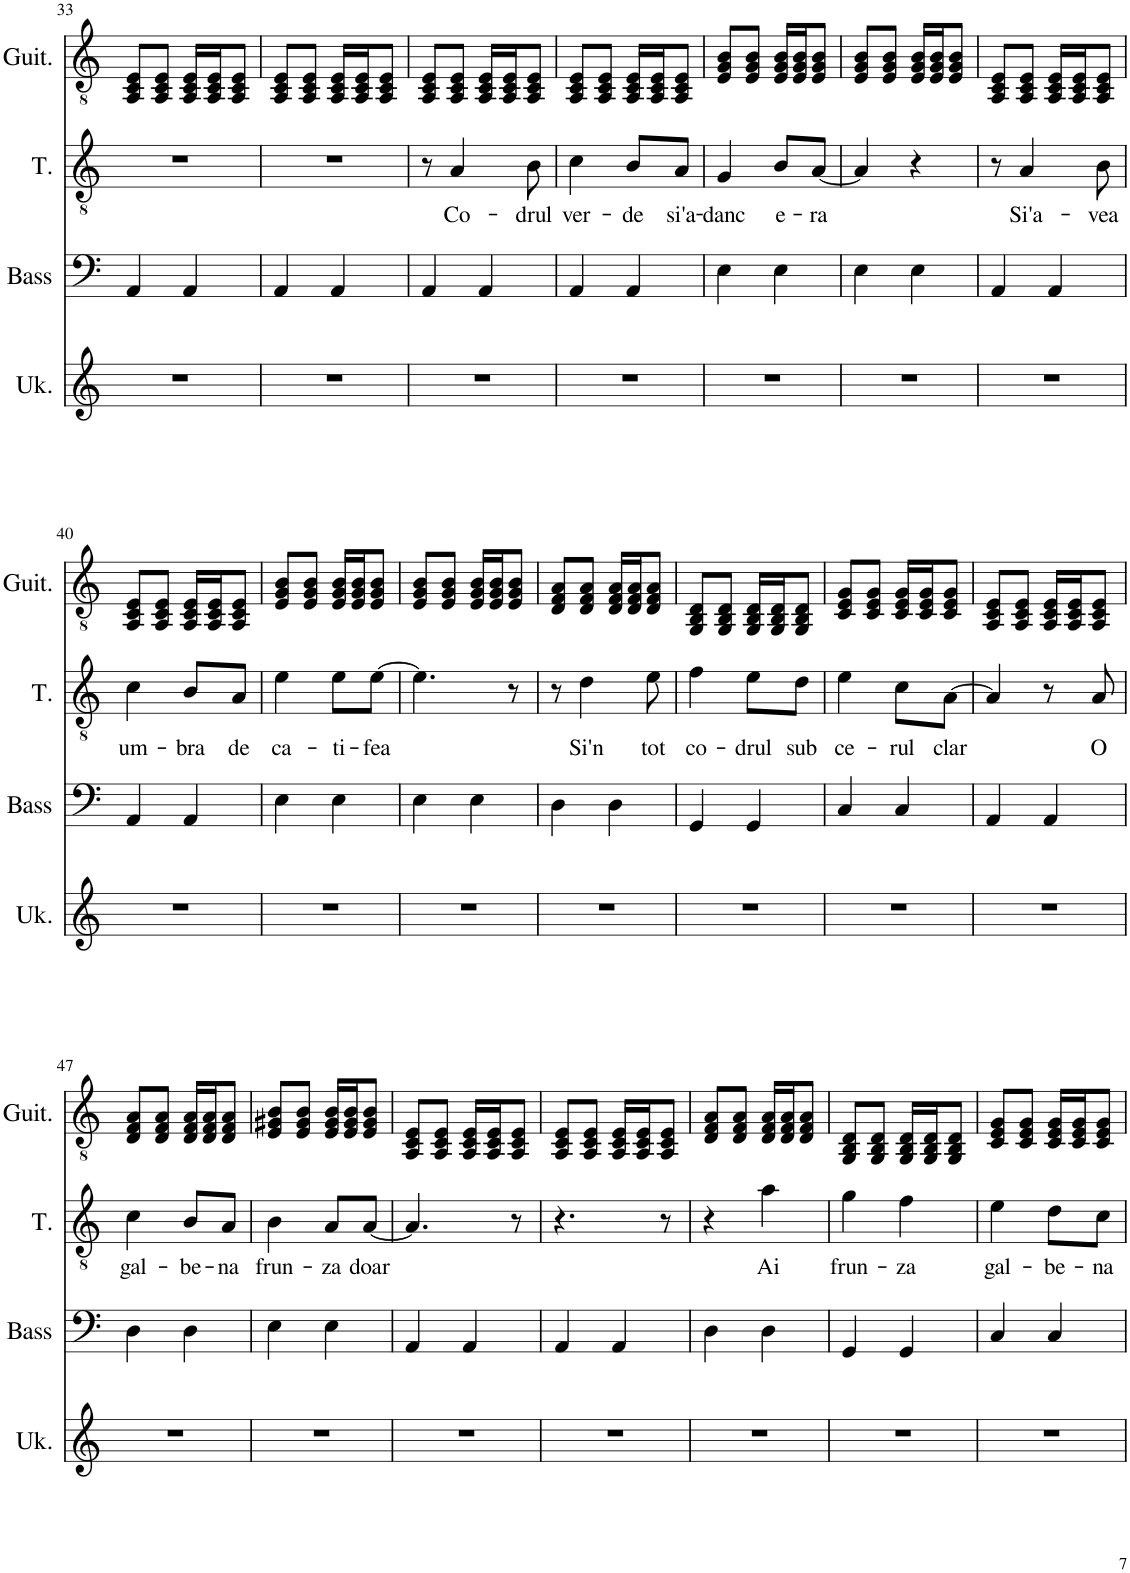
**kern	**kern	**kern	**text	**kern
*part4	*part3	*part2	*part2	*part1
*staff4	*staff3	*staff2	*staff2	*staff1
*I"Ukulele	*I"Acoustic Bass	*I"Tenor	*	*I"Acoustic Guitar
*I'Uk.	*I'Bass	*I'T.	*	*I'Guit.
!!LO:PB:g=z
*clefG2	*clefF4	*clefGv2	*	*clefGv2
*	*Trd7c12	*	*	*
*k[]	*k[]	*k[]	*	*k[]
*M2/4	*M2/4	*M2/4	*	*M2/4
=33	=33	=33	=33	=33
2r	4AA/	2r	.	8AA/ 8C/ 8E/L
.	.	.	.	8AA/ 8C/ 8E/J
.	4AA/	.	.	16AA/ 16C/ 16E/LL
.	.	.	.	16AA/ 16C/ 16E/J
.	.	.	.	8AA/ 8C/ 8E/J
=34	=34	=34	=34	=34
2r	4AA/	2r	.	8AA/ 8C/ 8E/L
.	.	.	.	8AA/ 8C/ 8E/J
.	4AA/	.	.	16AA/ 16C/ 16E/LL
.	.	.	.	16AA/ 16C/ 16E/J
.	.	.	.	8AA/ 8C/ 8E/J
=35	=35	=35	=35	=35
2r	4AA/	8r	.	8AA/ 8C/ 8E/L
!	!	!	!LO:LY:b	!
.	.	4A/	Co-	8AA/ 8C/ 8E/J
.	4AA/	.	.	16AA/ 16C/ 16E/LL
.	.	.	.	16AA/ 16C/ 16E/J
!	!	!	!LO:LY:b	!
.	.	8B\	-drul	8AA/ 8C/ 8E/J
=36	=36	=36	=36	=36
!	!	!	!LO:LY:b	!
2r	4AA/	4c\	ver-	8AA/ 8C/ 8E/L
.	.	.	.	8AA/ 8C/ 8E/J
!	!	!	!LO:LY:b	!
.	4AA/	8B/L	-de	16AA/ 16C/ 16E/LL
.	.	.	.	16AA/ 16C/ 16E/J
!	!	!	!LO:LY:b	!
.	.	8A/J	si'a-	8AA/ 8C/ 8E/J
=37	=37	=37	=37	=37
!	!	!	!LO:LY:b	!
2r	4E\	4G/	-danc	8E/ 8G/ 8B/L
.	.	.	.	8E/ 8G/ 8B/J
!	!	!	!LO:LY:b	!
.	4E\	8B/L	e-	16E/ 16G/ 16B/LL
.	.	.	.	16E/ 16G/ 16B/J
!	!	!	!LO:LY:b	!
.	.	[8A/J	-ra	8E/ 8G/ 8B/J
=38	=38	=38	=38	=38
2r	4E\	4A/]	.	8E/ 8G/ 8B/L
.	.	.	.	8E/ 8G/ 8B/J
.	4E\	4r	.	16E/ 16G/ 16B/LL
.	.	.	.	16E/ 16G/ 16B/J
.	.	.	.	8E/ 8G/ 8B/J
=39	=39	=39	=39	=39
2r	4AA/	8r	.	8AA/ 8C/ 8E/L
!	!	!	!LO:LY:b	!
.	.	4A/	Si'a-	8AA/ 8C/ 8E/J
.	4AA/	.	.	16AA/ 16C/ 16E/LL
.	.	.	.	16AA/ 16C/ 16E/J
!	!	!	!LO:LY:b	!
.	.	8B\	-vea	8AA/ 8C/ 8E/J
!!LO:LB:g=z
=40	=40	=40	=40	=40
!	!	!	!LO:LY:b	!
2r	4AA/	4c\	um-	8AA/ 8C/ 8E/L
.	.	.	.	8AA/ 8C/ 8E/J
!	!	!	!LO:LY:b	!
.	4AA/	8B/L	-bra	16AA/ 16C/ 16E/LL
.	.	.	.	16AA/ 16C/ 16E/J
!	!	!	!LO:LY:b	!
.	.	8A/J	de	8AA/ 8C/ 8E/J
=41	=41	=41	=41	=41
!	!	!	!LO:LY:b	!
2r	4E\	4e\	ca-	8E/ 8G/ 8B/L
.	.	.	.	8E/ 8G/ 8B/J
!	!	!	!LO:LY:b	!
.	4E\	8e\L	-ti-	16E/ 16G/ 16B/LL
.	.	.	.	16E/ 16G/ 16B/J
!	!	!	!LO:LY:b	!
.	.	[8e\J	-fea	8E/ 8G/ 8B/J
=42	=42	=42	=42	=42
2r	4E\	4.e\]	.	8E/ 8G/ 8B/L
.	.	.	.	8E/ 8G/ 8B/J
.	4E\	.	.	16E/ 16G/ 16B/LL
.	.	.	.	16E/ 16G/ 16B/J
.	.	8r	.	8E/ 8G/ 8B/J
=43	=43	=43	=43	=43
2r	4D\	8r	.	8D/ 8F/ 8A/L
!	!	!	!LO:LY:b	!
.	.	4d\	Si'n	8D/ 8F/ 8A/J
.	4D\	.	.	16D/ 16F/ 16A/LL
.	.	.	.	16D/ 16F/ 16A/J
!	!	!	!LO:LY:b	!
.	.	8e\	tot	8D/ 8F/ 8A/J
=44	=44	=44	=44	=44
!	!	!	!LO:LY:b	!
2r	4GG/	4f\	co-	8GG/ 8BB/ 8D/L
.	.	.	.	8GG/ 8BB/ 8D/J
!	!	!	!LO:LY:b	!
.	4GG/	8e\L	-drul	16GG/ 16BB/ 16D/LL
.	.	.	.	16GG/ 16BB/ 16D/J
!	!	!	!LO:LY:b	!
.	.	8d\J	sub	8GG/ 8BB/ 8D/J
=45	=45	=45	=45	=45
!	!	!	!LO:LY:b	!
2r	4C/	4e\	ce-	8C/ 8E/ 8G/L
.	.	.	.	8C/ 8E/ 8G/J
!	!	!	!LO:LY:b	!
.	4C/	8c\L	-rul	16C/ 16E/ 16G/LL
.	.	.	.	16C/ 16E/ 16G/J
!	!	!	!LO:LY:b	!
.	.	[8A\J	clar	8C/ 8E/ 8G/J
=46	=46	=46	=46	=46
2r	4AA/	4A/]	.	8AA/ 8C/ 8E/L
.	.	.	.	8AA/ 8C/ 8E/J
.	4AA/	8r	.	16AA/ 16C/ 16E/LL
.	.	.	.	16AA/ 16C/ 16E/J
!	!	!	!LO:LY:b	!
.	.	8A/	O	8AA/ 8C/ 8E/J
!!LO:LB:g=z
=47	=47	=47	=47	=47
!	!	!	!LO:LY:b	!
2r	4D\	4c\	gal-	8D/ 8F/ 8A/L
.	.	.	.	8D/ 8F/ 8A/J
!	!	!	!LO:LY:b	!
.	4D\	8B/L	-be-	16D/ 16F/ 16A/LL
.	.	.	.	16D/ 16F/ 16A/J
!	!	!	!LO:LY:b	!
.	.	8A/J	-na	8D/ 8F/ 8A/J
=48	=48	=48	=48	=48
!	!	!	!LO:LY:b	!
2r	4E\	4B\	frun-	8E/ 8G#X/ 8B/L
.	.	.	.	8E/ 8G#/ 8B/J
!	!	!	!LO:LY:b	!
.	4E\	8A/L	-za	16E/ 16G#/ 16B/LL
.	.	.	.	16E/ 16G#/ 16B/J
!	!	!	!LO:LY:b	!
.	.	[8A/J	doar	8E/ 8G#/ 8B/J
=49	=49	=49	=49	=49
2r	4AA/	4.A/]	.	8AA/ 8C/ 8E/L
.	.	.	.	8AA/ 8C/ 8E/J
.	4AA/	.	.	16AA/ 16C/ 16E/LL
.	.	.	.	16AA/ 16C/ 16E/J
.	.	8r	.	8AA/ 8C/ 8E/J
=50	=50	=50	=50	=50
2r	4AA/	4.r	.	8AA/ 8C/ 8E/L
.	.	.	.	8AA/ 8C/ 8E/J
.	4AA/	.	.	16AA/ 16C/ 16E/LL
.	.	.	.	16AA/ 16C/ 16E/J
.	.	8r	.	8AA/ 8C/ 8E/J
=51	=51	=51	=51	=51
2r	4D\	4r	.	8D/ 8F/ 8A/L
.	.	.	.	8D/ 8F/ 8A/J
!	!	!	!LO:LY:b	!
.	4D\	4a\	Ai	16D/ 16F/ 16A/LL
.	.	.	.	16D/ 16F/ 16A/J
.	.	.	.	8D/ 8F/ 8A/J
=52	=52	=52	=52	=52
!	!	!	!LO:LY:b	!
2r	4GG/	4g\	frun-	8GG/ 8BB/ 8D/L
.	.	.	.	8GG/ 8BB/ 8D/J
!	!	!	!LO:LY:b	!
.	4GG/	4f\	-za	16GG/ 16BB/ 16D/LL
.	.	.	.	16GG/ 16BB/ 16D/J
.	.	.	.	8GG/ 8BB/ 8D/J
=53	=53	=53	=53	=53
!	!	!	!LO:LY:b	!
2r	4C/	4e\	gal-	8C/ 8E/ 8G/L
.	.	.	.	8C/ 8E/ 8G/J
!	!	!	!LO:LY:b	!
.	4C/	8d\L	-be-	16C/ 16E/ 16G/LL
.	.	.	.	16C/ 16E/ 16G/J
!	!	!	!LO:LY:b	!
.	.	8c\J	-na	8C/ 8E/ 8G/J
=	=	=	=	=
*-	*-	*-	*-	*-
